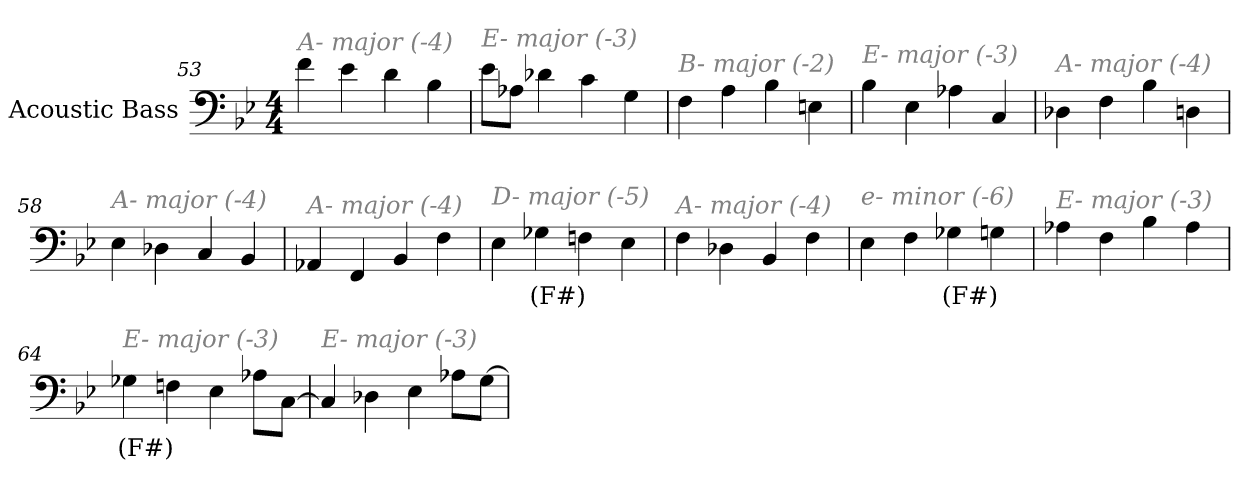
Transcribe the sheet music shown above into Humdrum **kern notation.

**kern	**text
*part1	*part1
*staff1	*staff1
*I"Acoustic Bass	*
*clefF4	*
*ITrd7c12	*
*k[b-e-]	*
*B-:	*
*M4/4	*
=53	=53
!LO:TX:i:color=#808080:t=A- major (-4)	!
4F	.
4E-	.
4D	.
4BB-	.
=54	=54
!LO:TX:i:color=#808080:t=E- major (-3)	!
8E-L	.
8AA-XJ	.
4D-X	.
4C	.
4GG	.
=55	=55
!LO:TX:i:color=#808080:t=B- major (-2)	!
4FF	.
4AA	.
4BB-	.
4EEn	.
=56	=56
!LO:TX:i:color=#808080:t=E- major (-3)	!
4BB-	.
4EE-	.
4AA-X	.
4CC	.
=57	=57
!LO:TX:i:color=#808080:t=A- major (-4)	!
4DD-X	.
4FF	.
4BB-	.
4DDn	.
=58	=58
!LO:TX:i:color=#808080:t=A- major (-4)	!
4EE-	.
4DD-X	.
4CC	.
4BBB-	.
=59	=59
!LO:TX:i:color=#808080:t=A- major (-4)	!
4AAA-X	.
4FFF	.
4BBB-	.
4FF	.
=60	=60
!LO:TX:i:color=#808080:t=D- major (-5)	!
4EE-	.
4GG-Xi	(F#)
4FFn	.
4EE-	.
=61	=61
!LO:TX:i:color=#808080:t=A- major (-4)	!
4FF	.
4DD-X	.
4BBB-	.
4FF	.
=62	=62
!LO:TX:i:color=#808080:t=e- minor (-6)	!
4EE-	.
4FF	.
4GG-Xi	(F#)
4GG	.
=63	=63
!LO:TX:i:color=#808080:t=E- major (-3)	!
4AA-X	.
4FF	.
4BB-	.
4AA-	.
=64	=64
!LO:TX:i:color=#808080:t=E- major (-3)	!
4GG-Xi	(F#)
4FFn	.
4EE-	.
8AA-XL	.
[8CCJ	.
=65	=65
!LO:TX:i:color=#808080:t=E- major (-3)	!
4CC]	.
4DD-X	.
4EE-	.
8AA-XL	.
[8GGJ	.
=	=
*-	*-
